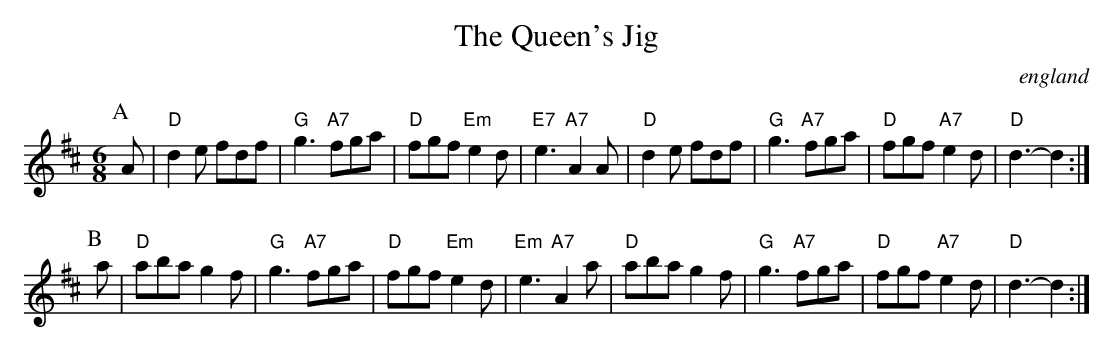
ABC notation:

X:1
T:The Queen's Jig
O:england
M:6/8
K:D
P:A
A|"D"d2e fdf|"G"g3 "A7"fga|"D"fgf "Em"e2d|"E7"e3 "A7"A2A|"D"d2e fdf|\
"G"g3 "A7"fga|"D"fgf "A7"e2d|"D"d3 -d2:|
P:B
a|"D"aba g2f|"G"g3 "A7"fga|"D"fgf "Em"e2d|"Em"e3 "A7"A2a|"D"aba g2f|\
"G"g3 "A7"fga|"D"fgf "A7"e2d|"D"d3 -d2:|
